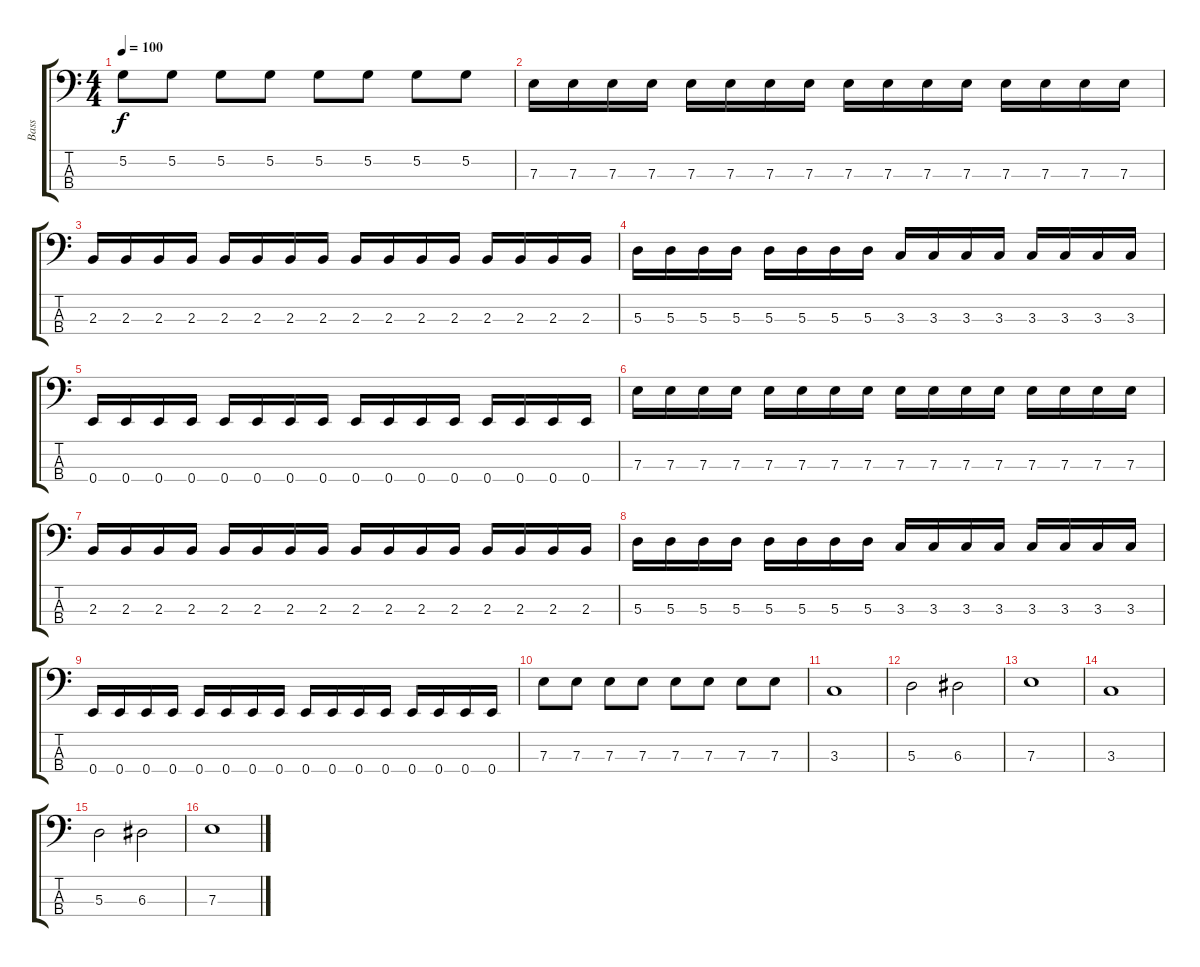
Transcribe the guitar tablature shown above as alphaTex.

\track ("Bass" "Bass") {instrument electricbassfinger}
\staff {score tabs}
\tuning (G2 D2 A1 E1) {hide}
\ts (4 4)
\tempo 100
\clef f4
\ks c
5.2.8{dy f} 5.2.8 5.2.8 5.2.8 5.2.8 5.2.8 5.2.8 5.2.8 |
7.3.16 7.3.16 7.3.16 7.3.16 7.3.16 7.3.16 7.3.16 7.3.16 7.3.16 7.3.16 7.3.16 7.3.16 7.3.16 7.3.16 7.3.16 7.3.16 |
2.3.16 2.3.16 2.3.16 2.3.16 2.3.16 2.3.16 2.3.16 2.3.16 2.3.16 2.3.16 2.3.16 2.3.16 2.3.16 2.3.16 2.3.16 2.3.16 |
5.3.16 5.3.16 5.3.16 5.3.16 5.3.16 5.3.16 5.3.16 5.3.16 3.3.16 3.3.16 3.3.16 3.3.16 3.3.16 3.3.16 3.3.16 3.3.16 |
0.4.16 0.4.16 0.4.16 0.4.16 0.4.16 0.4.16 0.4.16 0.4.16 0.4.16 0.4.16 0.4.16 0.4.16 0.4.16 0.4.16 0.4.16 0.4.16 |
7.3.16 7.3.16 7.3.16 7.3.16 7.3.16 7.3.16 7.3.16 7.3.16 7.3.16 7.3.16 7.3.16 7.3.16 7.3.16 7.3.16 7.3.16 7.3.16 |
2.3.16 2.3.16 2.3.16 2.3.16 2.3.16 2.3.16 2.3.16 2.3.16 2.3.16 2.3.16 2.3.16 2.3.16 2.3.16 2.3.16 2.3.16 2.3.16 |
5.3.16 5.3.16 5.3.16 5.3.16 5.3.16 5.3.16 5.3.16 5.3.16 3.3.16 3.3.16 3.3.16 3.3.16 3.3.16 3.3.16 3.3.16 3.3.16 |
0.4.16 0.4.16 0.4.16 0.4.16 0.4.16 0.4.16 0.4.16 0.4.16 0.4.16 0.4.16 0.4.16 0.4.16 0.4.16 0.4.16 0.4.16 0.4.16 |
7.3.8 7.3.8 7.3.8 7.3.8 7.3.8 7.3.8 7.3.8 7.3.8 |
3.3.1 |
5.3.2 6.3.2 |
7.3.1 |
3.3.1 |
5.3.2 6.3.2 |
7.3.1
